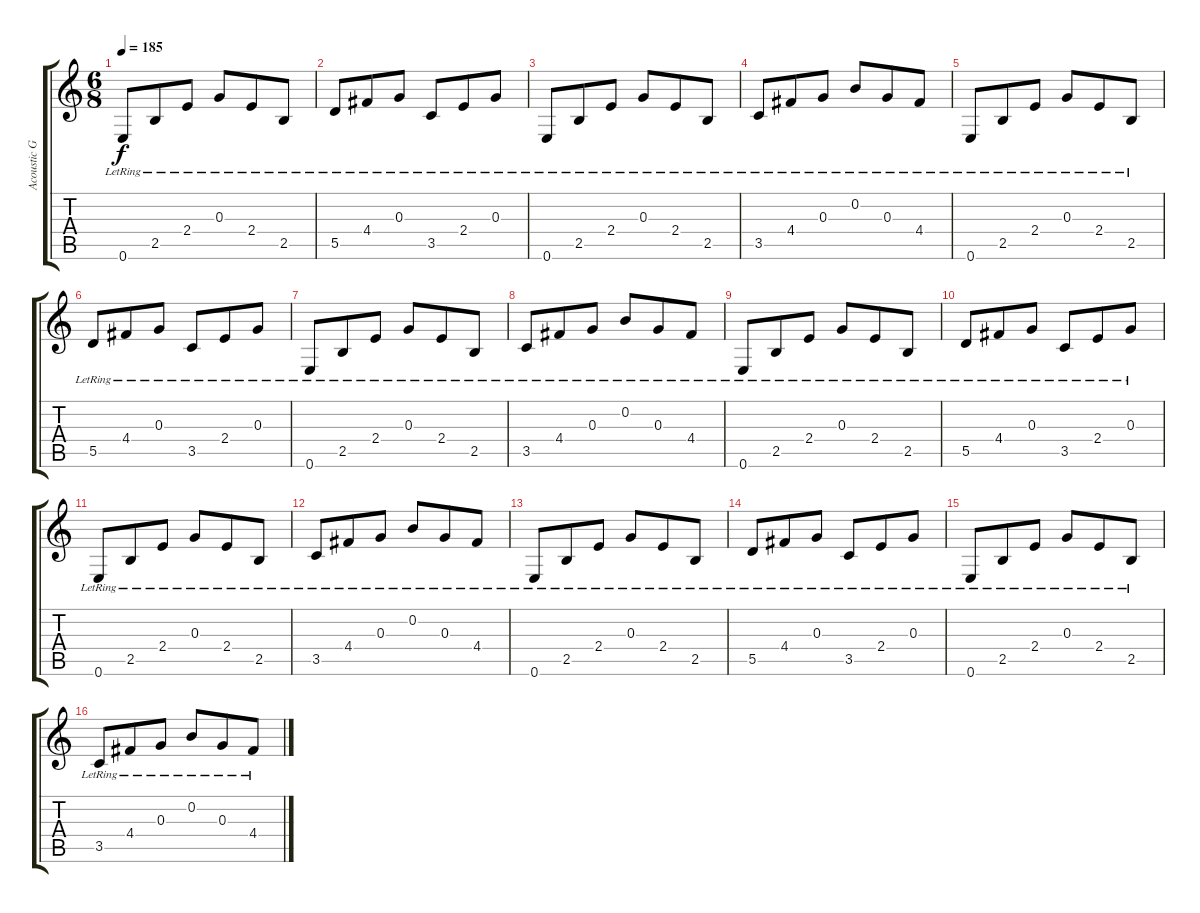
\track ("Acoustic Guitar" "Acoustic G") {instrument acousticguitarnylon}
\staff {score tabs}
\tuning (E4 B3 G3 D3 A2 E2) {hide}
\ts (6 8)
\tempo 185
\clef g2
\ks c
0.6{lr}.8{dy f} 2.5{lr}.8 2.4{lr}.8 0.3{lr}.8 2.4{lr}.8 2.5{lr}.8 |
5.5{lr}.8 4.4{lr}.8 0.3{lr}.8 3.5{lr}.8 2.4{lr}.8 0.3{lr}.8 |
0.6{lr}.8 2.5{lr}.8 2.4{lr}.8 0.3{lr}.8 2.4{lr}.8 2.5{lr}.8 |
3.5{lr}.8 4.4{lr}.8 0.3{lr}.8 0.2{lr}.8 0.3{lr}.8 4.4{lr}.8 |
0.6{lr}.8 2.5{lr}.8 2.4{lr}.8 0.3{lr}.8 2.4{lr}.8 2.5{lr}.8 |
5.5{lr}.8 4.4{lr}.8 0.3{lr}.8 3.5{lr}.8 2.4{lr}.8 0.3{lr}.8 |
0.6{lr}.8 2.5{lr}.8 2.4{lr}.8 0.3{lr}.8 2.4{lr}.8 2.5{lr}.8 |
3.5{lr}.8 4.4{lr}.8 0.3{lr}.8 0.2{lr}.8 0.3{lr}.8 4.4{lr}.8 |
0.6{lr}.8 2.5{lr}.8 2.4{lr}.8 0.3{lr}.8 2.4{lr}.8 2.5{lr}.8 |
5.5{lr}.8 4.4{lr}.8 0.3{lr}.8 3.5{lr}.8 2.4{lr}.8 0.3{lr}.8 |
0.6{lr}.8 2.5{lr}.8 2.4{lr}.8 0.3{lr}.8 2.4{lr}.8 2.5{lr}.8 |
3.5{lr}.8 4.4{lr}.8 0.3{lr}.8 0.2{lr}.8 0.3{lr}.8 4.4{lr}.8 |
0.6{lr}.8 2.5{lr}.8 2.4{lr}.8 0.3{lr}.8 2.4{lr}.8 2.5{lr}.8 |
5.5{lr}.8 4.4{lr}.8 0.3{lr}.8 3.5{lr}.8 2.4{lr}.8 0.3{lr}.8 |
0.6{lr}.8 2.5{lr}.8 2.4{lr}.8 0.3{lr}.8 2.4{lr}.8 2.5{lr}.8 |
3.5{lr}.8 4.4{lr}.8 0.3{lr}.8 0.2{lr}.8 0.3{lr}.8 4.4{lr}.8
